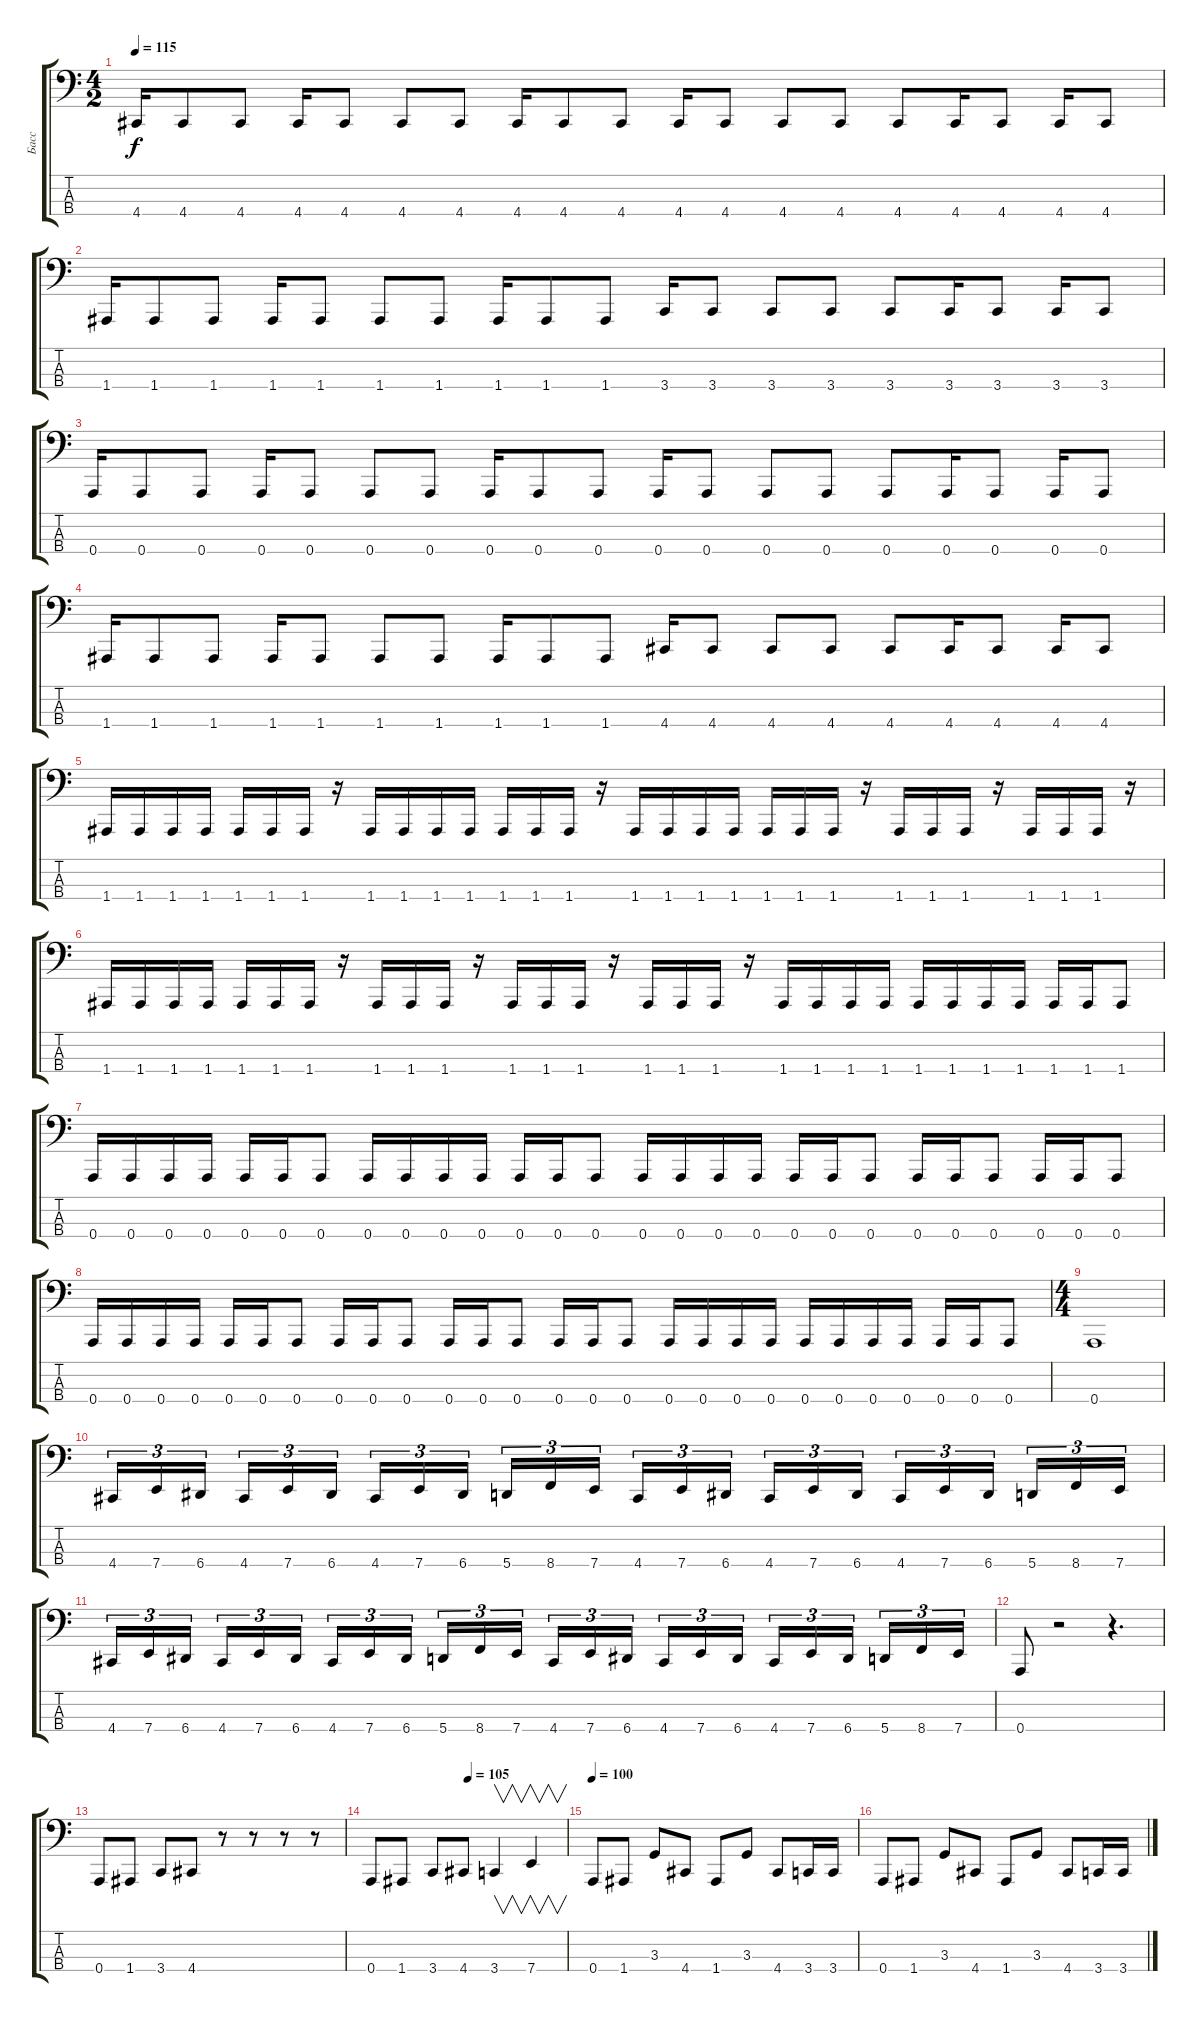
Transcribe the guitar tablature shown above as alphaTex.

\track ("Басс" "Басс") {instrument electricbassfinger}
\staff {score tabs}
\tuning (D2 A1 E1 A0) {hide}
\ts (4 2)
\tempo 115
\clef f4
\ks c
4.4.16{dy f} 4.4.8 4.4.8 4.4.16 4.4.8 4.4.8 4.4.8 4.4.16 4.4.8 4.4.8 4.4.16 4.4.8 4.4.8 4.4.8 4.4.8 4.4.16 4.4.8 4.4.16 4.4.8 |
1.4.16 1.4.8 1.4.8 1.4.16 1.4.8 1.4.8 1.4.8 1.4.16 1.4.8 1.4.8 3.4.16 3.4.8 3.4.8 3.4.8 3.4.8 3.4.16 3.4.8 3.4.16 3.4.8 |
0.4.16 0.4.8 0.4.8 0.4.16 0.4.8 0.4.8 0.4.8 0.4.16 0.4.8 0.4.8 0.4.16 0.4.8 0.4.8 0.4.8 0.4.8 0.4.16 0.4.8 0.4.16 0.4.8 |
1.4.16 1.4.8 1.4.8 1.4.16 1.4.8 1.4.8 1.4.8 1.4.16 1.4.8 1.4.8 4.4.16 4.4.8 4.4.8 4.4.8 4.4.8 4.4.16 4.4.8 4.4.16 4.4.8 |
1.4.16 1.4.16 1.4.16 1.4.16 1.4.16 1.4.16 1.4.16 r.16 1.4.16 1.4.16 1.4.16 1.4.16 1.4.16 1.4.16 1.4.16 r.16 1.4.16 1.4.16 1.4.16 1.4.16 1.4.16 1.4.16 1.4.16 r.16 1.4.16 1.4.16 1.4.16 r.16 1.4.16 1.4.16 1.4.16 r.16 |
1.4.16 1.4.16 1.4.16 1.4.16 1.4.16 1.4.16 1.4.16 r.16 1.4.16 1.4.16 1.4.16 r.16 1.4.16 1.4.16 1.4.16 r.16 1.4.16 1.4.16 1.4.16 r.16 1.4.16 1.4.16 1.4.16 1.4.16 1.4.16 1.4.16 1.4.16 1.4.16 1.4.16 1.4.16 1.4.8 |
0.4.16 0.4.16 0.4.16 0.4.16 0.4.16 0.4.16 0.4.8 0.4.16 0.4.16 0.4.16 0.4.16 0.4.16 0.4.16 0.4.8 0.4.16 0.4.16 0.4.16 0.4.16 0.4.16 0.4.16 0.4.8 0.4.16 0.4.16 0.4.8 0.4.16 0.4.16 0.4.8 |
0.4.16 0.4.16 0.4.16 0.4.16 0.4.16 0.4.16 0.4.8 0.4.16 0.4.16 0.4.8 0.4.16 0.4.16 0.4.8 0.4.16 0.4.16 0.4.8 0.4.16 0.4.16 0.4.16 0.4.16 0.4.16 0.4.16 0.4.16 0.4.16 0.4.16 0.4.16 0.4.8 |
\ts (4 4)
0.4.1 |
4.4.16{tu (3 2)} 7.4.16{tu (3 2)} 6.4.16{tu (3 2) beam splitsecondary} 4.4.16{tu (3 2)} 7.4.16{tu (3 2)} 6.4.16{tu (3 2)} 4.4.16{tu (3 2)} 7.4.16{tu (3 2)} 6.4.16{tu (3 2) beam splitsecondary} 5.4.16{tu (3 2)} 8.4.16{tu (3 2)} 7.4.16{tu (3 2)} 4.4.16{tu (3 2)} 7.4.16{tu (3 2)} 6.4.16{tu (3 2) beam splitsecondary} 4.4.16{tu (3 2)} 7.4.16{tu (3 2)} 6.4.16{tu (3 2)} 4.4.16{tu (3 2)} 7.4.16{tu (3 2)} 6.4.16{tu (3 2) beam splitsecondary} 5.4.16{tu (3 2)} 8.4.16{tu (3 2)} 7.4.16{tu (3 2)} |
4.4.16{tu (3 2)} 7.4.16{tu (3 2)} 6.4.16{tu (3 2) beam splitsecondary} 4.4.16{tu (3 2)} 7.4.16{tu (3 2)} 6.4.16{tu (3 2)} 4.4.16{tu (3 2)} 7.4.16{tu (3 2)} 6.4.16{tu (3 2) beam splitsecondary} 5.4.16{tu (3 2)} 8.4.16{tu (3 2)} 7.4.16{tu (3 2)} 4.4.16{tu (3 2)} 7.4.16{tu (3 2)} 6.4.16{tu (3 2) beam splitsecondary} 4.4.16{tu (3 2)} 7.4.16{tu (3 2)} 6.4.16{tu (3 2)} 4.4.16{tu (3 2)} 7.4.16{tu (3 2)} 6.4.16{tu (3 2) beam splitsecondary} 5.4.16{tu (3 2)} 8.4.16{tu (3 2)} 7.4.16{tu (3 2)} |
0.4.8 r.2 r.4{d} |
0.4.8 1.4.8 3.4.8 4.4.8 r.8 r.8 r.8 r.8 |
\tempo (105 0.5)
0.4.8 1.4.8 3.4.8 4.4.8 3.4.4{v} 7.4.4{v} |
\tempo 100
0.4.8 1.4.8 3.3.8 4.4.8 1.4.8 3.3.8 4.4.8 3.4.16 3.4.16 |
0.4.8 1.4.8 3.3.8 4.4.8 1.4.8 3.3.8 4.4.8 3.4.16 3.4.16
